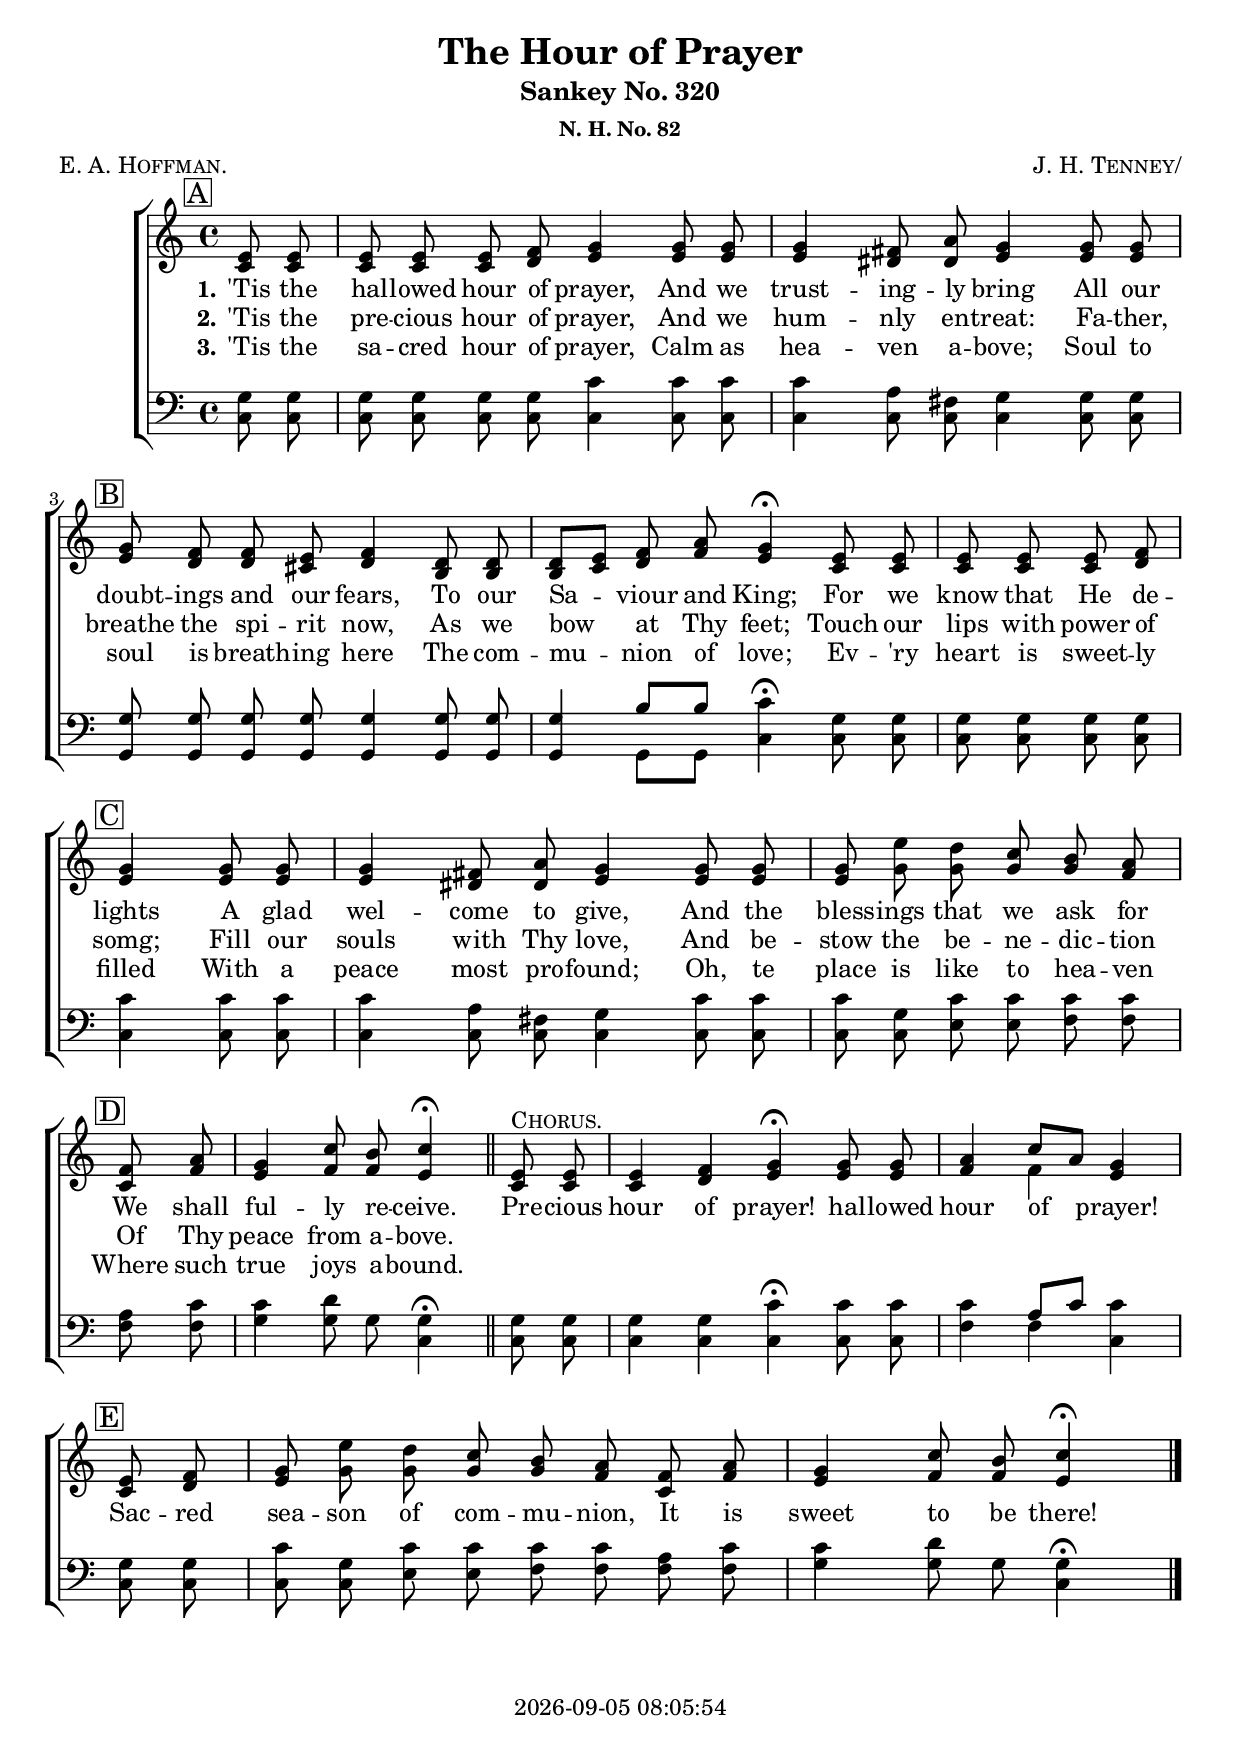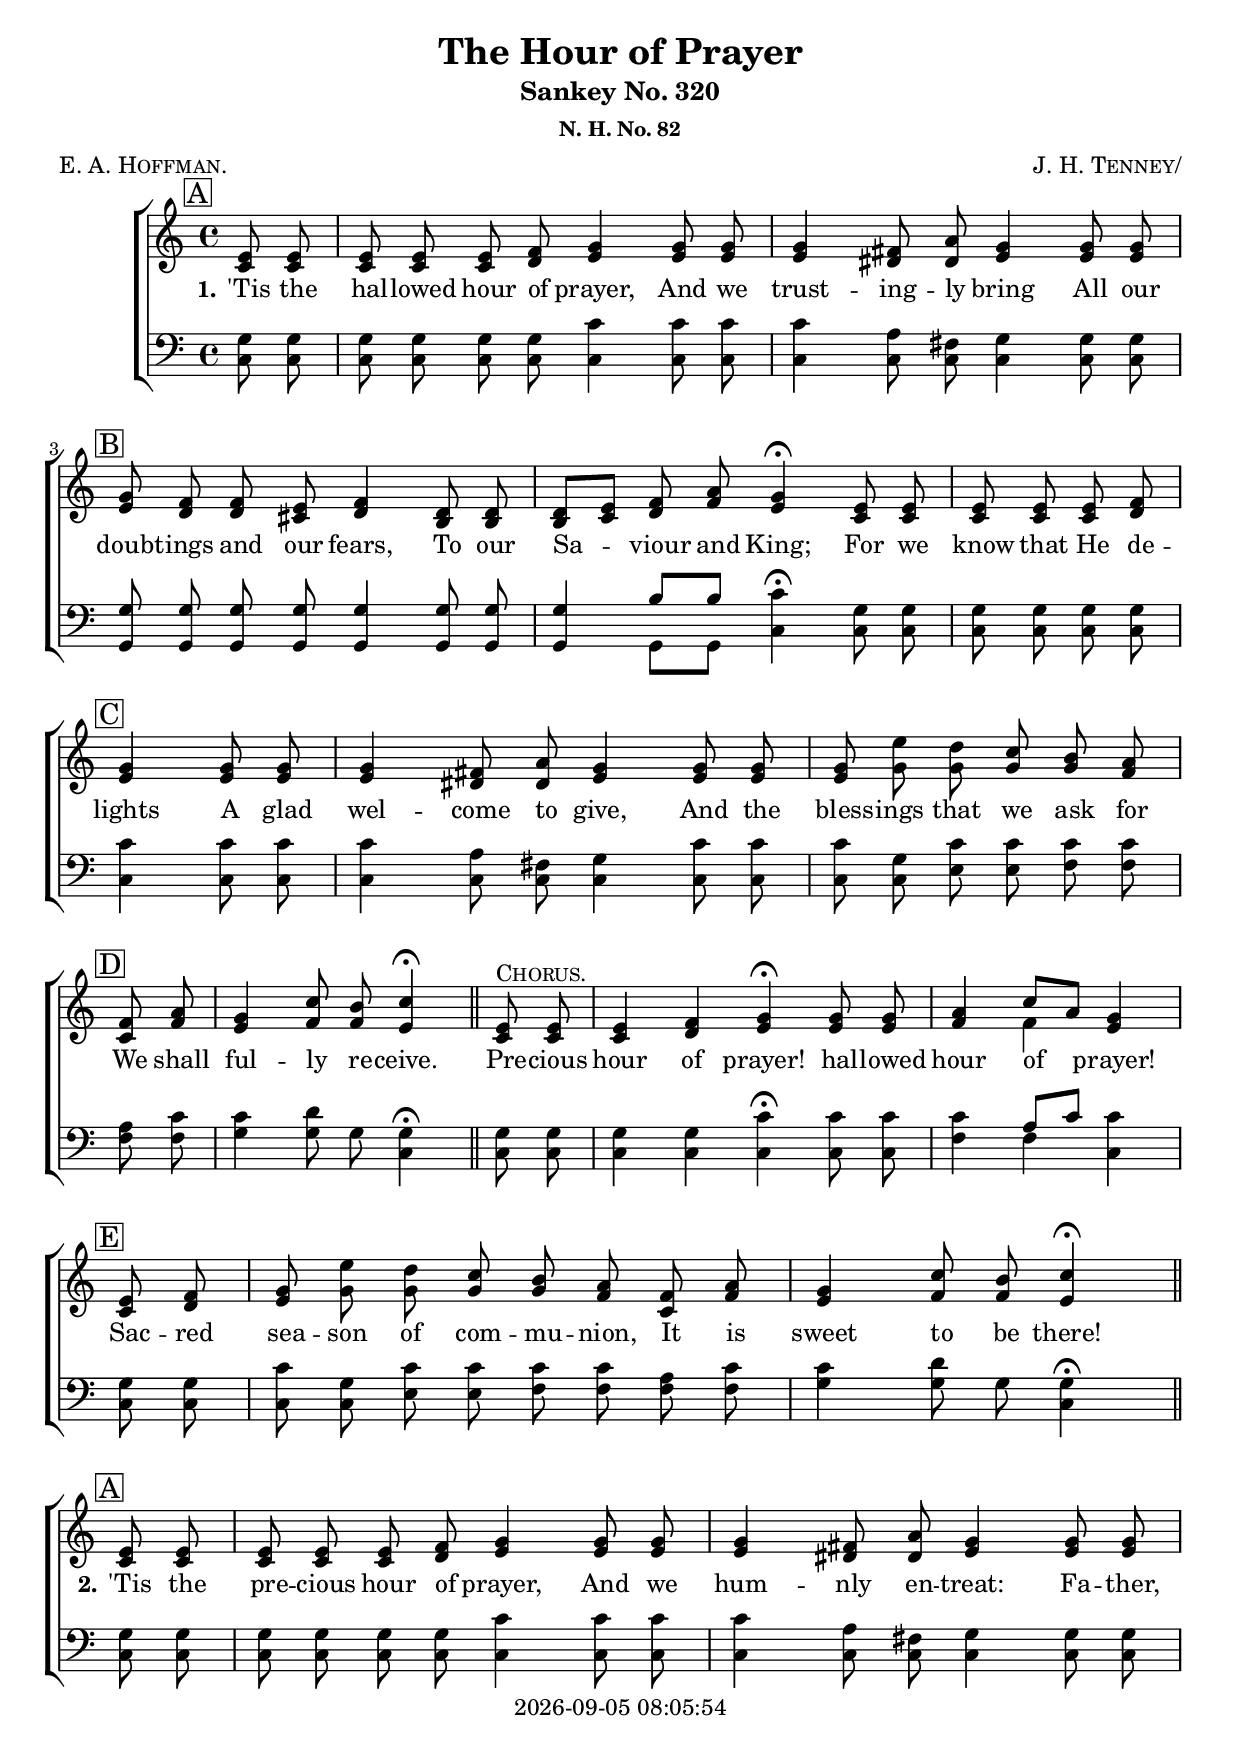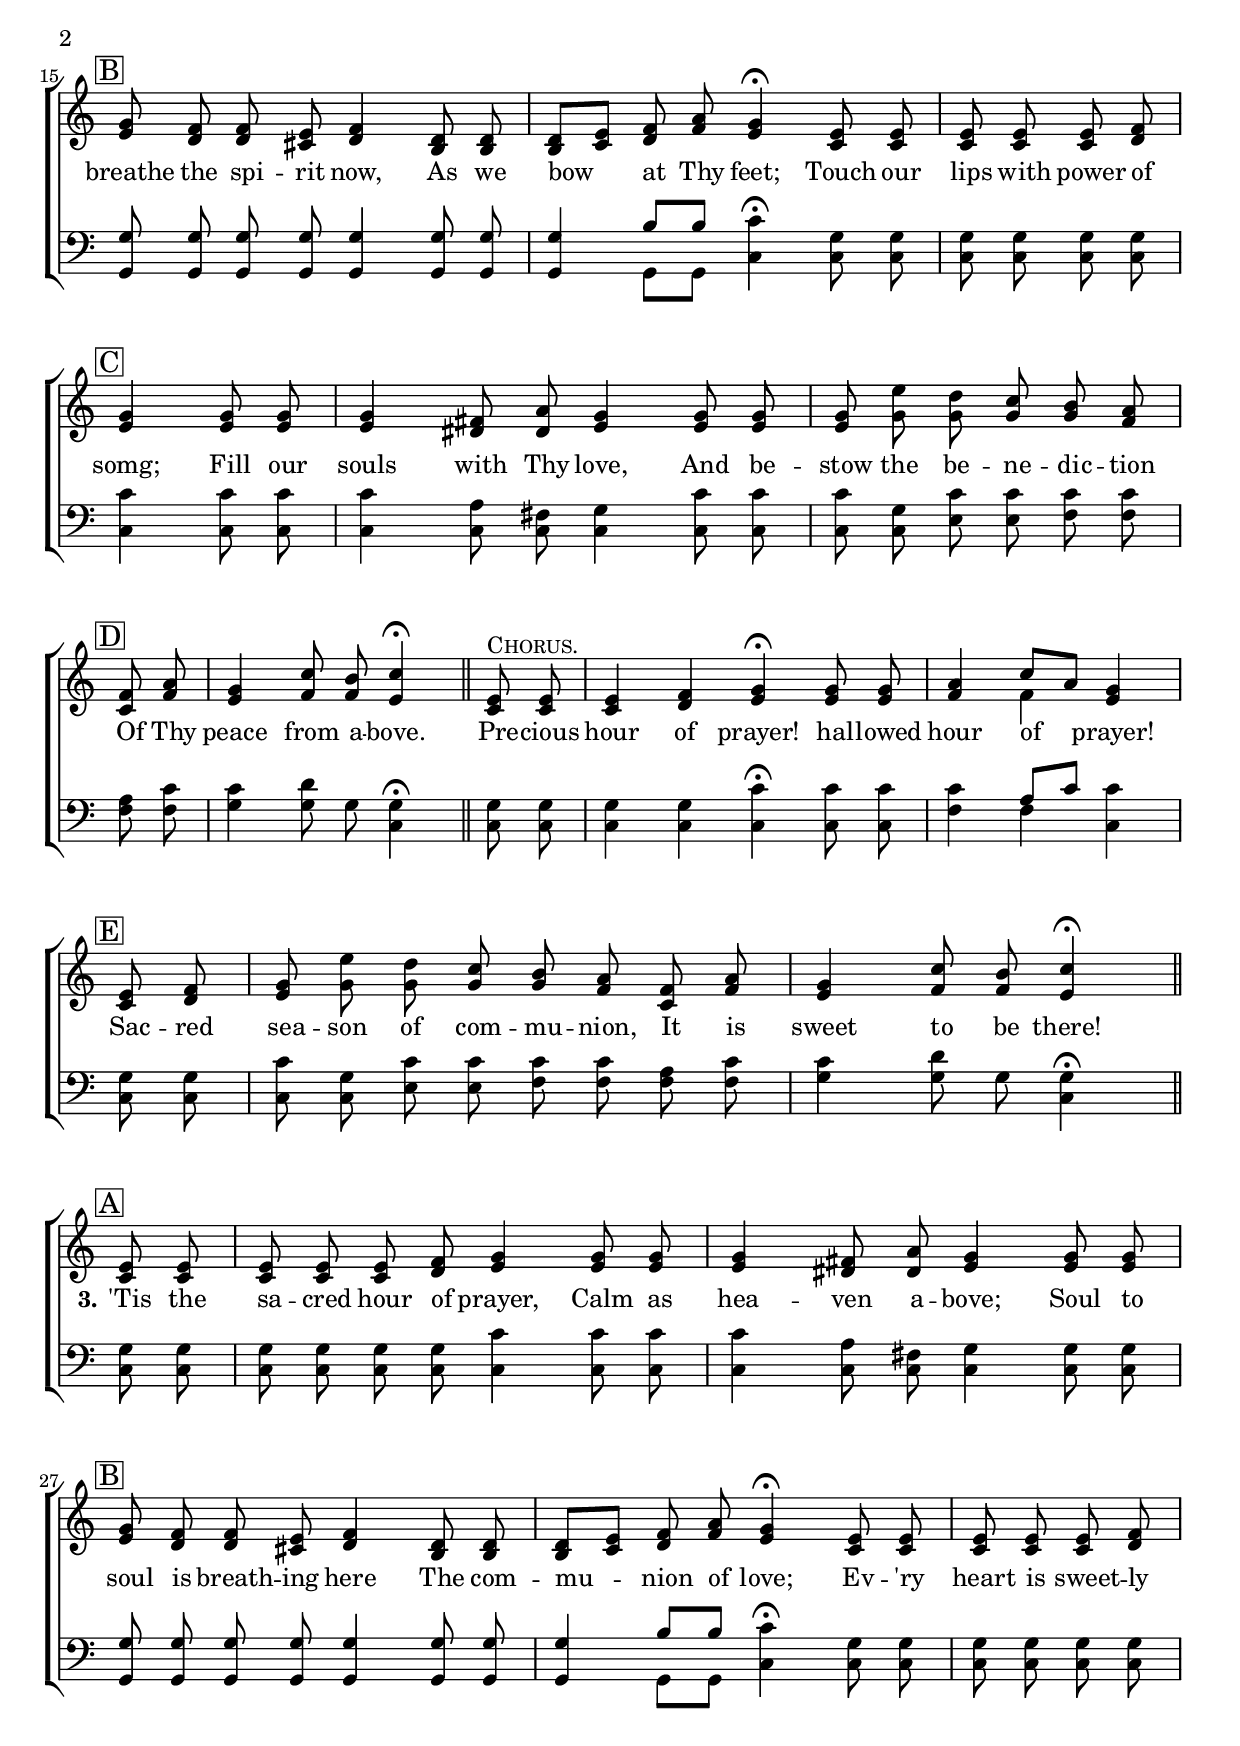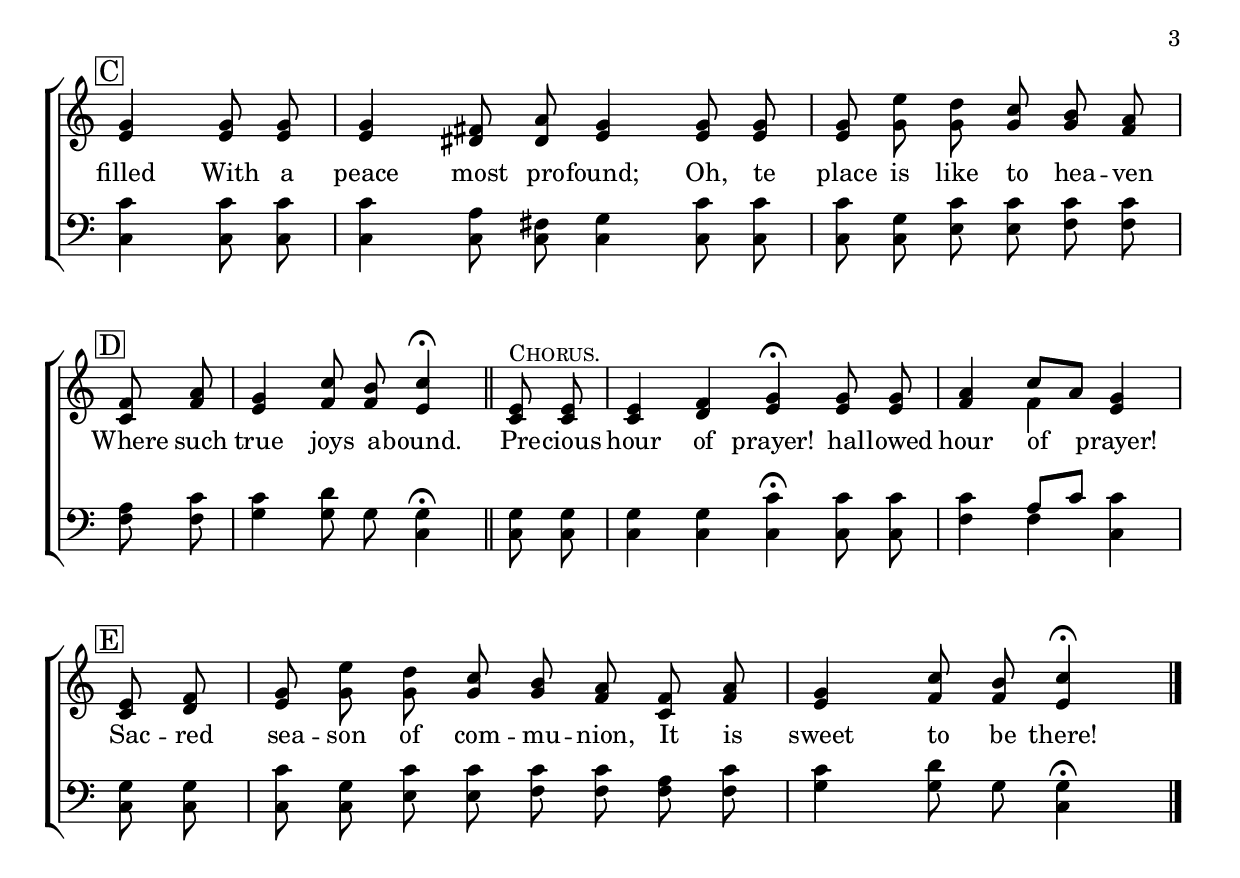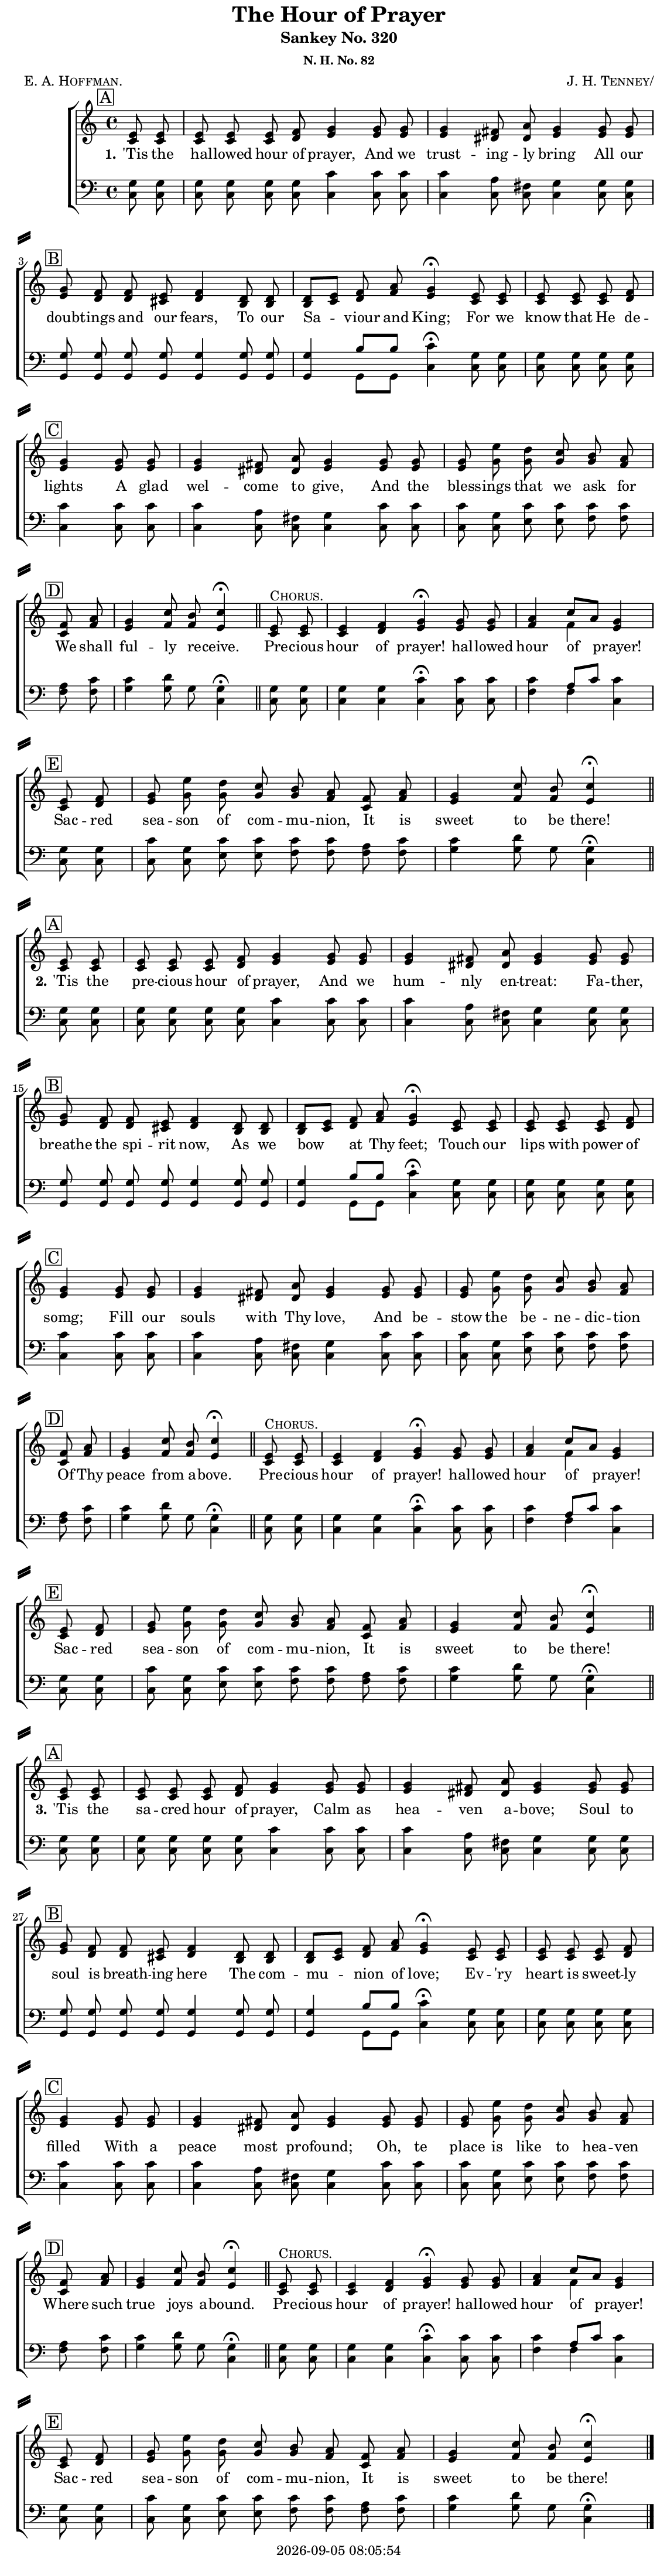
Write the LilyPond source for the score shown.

\version "2.22.1"

\include "articulate.ly"

today = #(strftime "%Y-%m-%d %H:%M:%S" (localtime (current-time)))

\header {
% centered at top
%  dedication  = "dedication"
  title       = "The Hour of Prayer"
  subtitle    = "Sankey No. 320"
  subsubtitle = "N. H. No. 82"
%  instrument  = "instrument"
  
% arrangement of following lines:
%
%  poet    composer
%  meter   arranger
%  piece       opus

  composer    = \markup\smallCaps "J. H. Tenney/"
%  arranger    = "arranger"
%  opus        = "opus"

  poet        = \markup\smallCaps "E. A. Hoffman."
%  meter       = \markup\smallCaps "meter"
%  piece       = \markup\smallCaps "piece"

% centered at bottom
% tagline     = "tagline" % default lilypond version
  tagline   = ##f
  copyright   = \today
}

% #(set-global-staff-size 16)

global = {
  \key c \major
  \time 4/4
  \partial 4
}

RehearsalTrack = {
% \set Score.currentBarNumber = #5
  \mark \markup { \box "A" } s4 s1*2
  \mark \markup { \box "B" }    s1*2 s2
  \mark \markup { \box "C" } s2 s1   s2.
  \mark \markup { \box "D" } s4 s1*2 s2.
  \mark \markup { \box "E" } s4 s1   s2.
}

TempoTrack = {
  \set Score.tempoHideNote = ##t
  \tempo 4=120
}

nl = { \bar "||" \break }

soprano = \relative {
  \autoBeamOff
  e'8 8
  e8 8 8 f g4 8 8
  g4 fis8 a g4 8 8
  g8 f f e f4 d8 8 % B
  d8[e] f a g4\fermata e8 8
  e8 8 8 f \bar "|" \break g4 8 8
  g4 fis8 a g4 8 8 % C
  g8 e' d c b a \bar "|" \break f a
  g4 c8 b c4\fermata \bar "||" e,8^\markup\smallCaps Chorus. 8 % D
  e4 f g\fermata 8 8
  a4 c8[a] g4 \bar "|" \break e8 f
  g8 e' d c b a f a % E
  g4 c8 b c4\fermata
}

alto = \relative {
  \autoBeamOff
  c'8 8
  c8 8 8 d e4 8 8
  e4 dis8 8 e4 8 8
  e8 d d cis d4 b8 8 % B
  b8[c] d f e4\fermata c8 8
  c8 8 8 d e4 8 8
  e4 dis8 8 e4 8 8 % C
  e8 g g g g f c f
  e4 f8 8 e4\fermata c8 8 % D
  c4 d e\fermata 8 8
  f4 4 e c8 d
  e8 g g g g f c f % E
  e4 f8 8 e4\fermata
  
}

tenor = \relative {
  \autoBeamOff
  g8 8
  g8 8 8 8 c4 8 8
  c4 a8 fis g4 8 8
  g8 8 8 8 4 8 8 % B
  g4 b8 8 c4\fermata g8 8
  g8 8 8 8 c4 8 8
  c4 a8 fis g4 c8 8 % C
  c8 g c c c c a c
  c4 d8 g, g4 8 8 % D
  g4 4 c\fermata 8 8
  c4 a8[c] 4 g8 8
  c8 g c c c c a c % E
  c4 d8 g,8 4\fermata
}

bass = \relative {
  \autoBeamOff
  c8 8
  c8 8 8 8 4 8 8
  c4 8 8 4 8 8
  g8 8 8 8 4 8 8 % B
  g4 8 8 c4\fermata 8 8
  c8 8 8 8 4 8 8
  c4 8 8 4 8 8 % C
  c8 8 e e f f f f
  g4 8 8 c,4\fermata 8 8 % D
  c4 4 4\fermata 8 8
  f4 4 c4 8 8
  c8 8 e e f f f f % E
  g4 8 8 c,4\fermata
}

nom  = {   \set ignoreMelismata = ##t }
yesm = { \unset ignoreMelismata       }

chorus = \lyricmode {
  Pre -- cious hour of prayer!
  hal -- lowed hour of prayer!
  Sac -- red sea -- son of com -- mu -- nion,
  It is sweet to be there!
}

verses = 3

wordsOne = \lyricmode {
  \set stanza = "1."
  'Tis the hal -- lowed hour of prayer,
  And we trust -- ing -- ly bring
  All our doubt -- ings and our fears,
  To our Sa -- viour and King;
  For we know that He de -- lights
  A glad wel -- come to give,
  And the bless -- ings that we ask for
  We shall ful -- ly re -- ceive.
}
  
wordsTwo = \lyricmode {
  \set stanza = "2."
  'Tis the pre -- cious hour of prayer,
  And we hum -- nly en -- treat:
  Fa -- ther, breathe the spi -- rit now,
  As we bow at Thy feet;
  Touch our lips with power of somg;
  Fill our souls with Thy love,
  And be -- stow the be -- ne -- dic -- tion
  Of Thy peace from a -- bove.
}
  
wordsThree = \lyricmode {
  \set stanza = "3."
  'Tis the sa -- cred hour of prayer,
  Calm as hea -- ven a -- bove;
  Soul to soul is breath -- ing here
  The com -- mu -- nion of love;
  Ev -- 'ry heart is sweet -- ly filled
  With a peace most pro -- found;
  Oh, te place is like to hea -- ven
  Where such true joys a -- bound.
}
  
wordsMidi = \lyricmode {
  \set stanza = "1."
  "'Tis " "the " hal "lowed " "hour " "of " "prayer, "
  "\nAnd " "we " trust ing "ly " "bring "
  "\nAll " "our " doubt "ings " "and " "our " "fears, "
  "\nTo " "our " Sa "viour " "and " "King; "
  "\nFor " "we " "know " "that " "He " de "lights "
  "\nA " "glad " wel "come " "to " "give, "
  "\nAnd " "the " bless "ings " "that " "we " "ask " "for "
  "\nWe " "shall " ful "ly " re "ceive. "
  "\nPre" "cious " "hour " "of " "prayer! "
  "\nhal" "lowed " "hour " "of " "prayer! "
  "\nSac" "red " sea "son " "of " com mu "nion, "
  "\nIt " "is " "sweet " "to " "be " "there! "

  \set stanza = "2."
  "\n'Tis " "the " pre "cious " "hour " "of " "prayer, "
  "\nAnd " "we " hum "nly " en "treat: "
  "\nFa" "ther, " "breathe " "the " spi "rit " "now, "
  "\nAs " "we " "bow " "at " "Thy " "feet; "
  "\nTouch " "our " "lips " "with " "power " "of " "somg; "
  "\nFill " "our " "souls " "with " "Thy " "love, "
  "\nAnd " be "stow " "the " be ne dic "tion "
  "\nOf " "Thy " "peace " "from " a "bove. "
  "\nPre" "cious " "hour " "of " "prayer! "
  "\nhal" "lowed " "hour " "of " "prayer! "
  "\nSac" "red " sea "son " "of " com mu "nion, "
  "\nIt " "is " "sweet " "to " "be " "there! "

  \set stanza = "3."
  "\n'Tis " "the " sa "cred " "hour " "of " "prayer, "
  "\nCalm " "as " hea "ven " a "bove; "
  "\nSoul " "to " "soul " "is " breath "ing " "here "
  "\nThe " com mu "nion " "of " "love; "
  "\nEv" "'ry " "heart " "is " sweet "ly " "filled "
  "\nWith " "a " "peace " "most " pro "found; "
  "\nOh, " "te " "place " "is " "like " "to " hea "ven "
  "\nWhere " "such " "true " "joys " a "bound. "
  "\nPre" "cious " "hour " "of " "prayer! "
  "\nhal" "lowed " "hour " "of " "prayer! "
  "\nSac" "red " sea "son " "of " com mu "nion, "
  "\nIt " "is " "sweet " "to " "be " "there! "
}

\book {
  \bookOutputSuffix "midi"
  \score {
%    \articulate
        \new ChoirStaff <<
                                % Soprano staff
          \new Staff = soprano
          <<
            \new Voice { \repeat unfold \verses \TempoTrack     }
            \new Voice { \global \repeat unfold \verses \soprano \bar "|." }
            \addlyrics \wordsMidi
          >>
                                % Alto staff
          \new Staff = alto
          <<
            \new Voice { \global \repeat unfold \verses { \alto \nl } \bar "|." }
          >>
                                % Tenor staff
          \new Staff = tenor
          <<
            \clef "treble_8"
            \new Voice { \global \repeat unfold \verses \tenor }
          >>
                                % Bass staff
          \new Staff = bass
          <<
            \clef "bass"
            \new Voice { \global \repeat unfold \verses \bass }
          >>
        >>
    \midi {}
  }
}

\book {
  \bookOutputSuffix "repeat"
  \score {
        \new ChoirStaff <<
                                  % Joint soprano/alto staff
          \new Staff \with { printPartCombineTexts = ##f }
          <<
            \new Voice \RehearsalTrack
            \new Voice \TempoTrack
            \new NullVoice = "aligner" \soprano
            \new Voice = "women" \partCombine { \global \soprano \bar "|." } { \global \alto }
            \new Lyrics \lyricsto "aligner" { \wordsOne \chorus }
            \new Lyrics \lyricsto "aligner"   \wordsTwo
            \new Lyrics \lyricsto "aligner"   \wordsThree
          >>
                                  % Joint tenor/bass staff
          \new Staff \with { printPartCombineTexts = ##f }
          <<
            \clef "bass"
            \new Voice = "men" \partCombine { \global \tenor } { \global \bass }
          >>
        >>
    \layout {
      indent = 1.5\cm
      \context {
        \Staff \RemoveAllEmptyStaves
      }
    }
  }
}

\book {
  \bookOutputSuffix "single"
  \score {
        \new ChoirStaff <<
                                  % Joint soprano/alto staff
          \new Staff \with { printPartCombineTexts = ##f }
          <<
            \new Voice { \repeat unfold \verses \RehearsalTrack }
            \new Voice { \repeat unfold \verses \TempoTrack }
            \new NullVoice = "aligner" { \repeat unfold \verses \soprano }
            \new Voice = "women" \partCombine { \global \repeat unfold \verses \soprano \bar "|." }
                                               { \global \repeat unfold \verses { \alto \nl } \bar "|." }
            \new Lyrics \lyricsto "aligner" { \wordsOne   \chorus
                                              \wordsTwo   \chorus
                                              \wordsThree \chorus
                                            }
          >>
                                  % Joint tenor/bass staff
          \new Staff \with { printPartCombineTexts = ##f }
          <<
            \clef "bass"
            \new Voice = "men" \partCombine { \global \repeat unfold \verses \tenor }
                                            { \global \repeat unfold \verses \bass }
          >>
        >>
    \layout {
      indent = 1.5\cm
      \context {
        \Staff \RemoveAllEmptyStaves
      }
    }
  }
}

\book {
  \bookOutputSuffix "singlepage"
  \paper {
    top-margin = 0
    left-margin = 7
    right-margin = 1
    paper-width = 190\mm
    page-breaking = #ly:one-page-breaking
    system-system-spacing.basic-distance = #15
    system-separator-markup = \slashSeparator
  }
  \score {
        \new ChoirStaff <<
                                  % Joint soprano/alto staff
          \new Staff \with { printPartCombineTexts = ##f }
          <<
            \new Voice { \repeat unfold \verses \RehearsalTrack }
            \new Voice { \repeat unfold \verses \TempoTrack }
            \new NullVoice = "aligner" { \repeat unfold \verses \soprano }
            \new Voice = "women" \partCombine { \global \repeat unfold \verses \soprano \bar "|." }
                                               { \global \repeat unfold \verses { \alto \nl } \bar "|." }
            \new Lyrics \lyricsto "aligner" { \wordsOne   \chorus
                                              \wordsTwo   \chorus
                                              \wordsThree \chorus
                                            }
          >>
                                  % Joint tenor/bass staff
          \new Staff \with { printPartCombineTexts = ##f }
          <<
            \clef "bass"
            \new Voice = "men" \partCombine { \global \repeat unfold \verses \tenor }
                                            { \global \repeat unfold \verses \bass }
          >>
        >>
    \layout {
      indent = 1.5\cm
      \context {
        \Staff \RemoveAllEmptyStaves
      }
    }
  }
}
